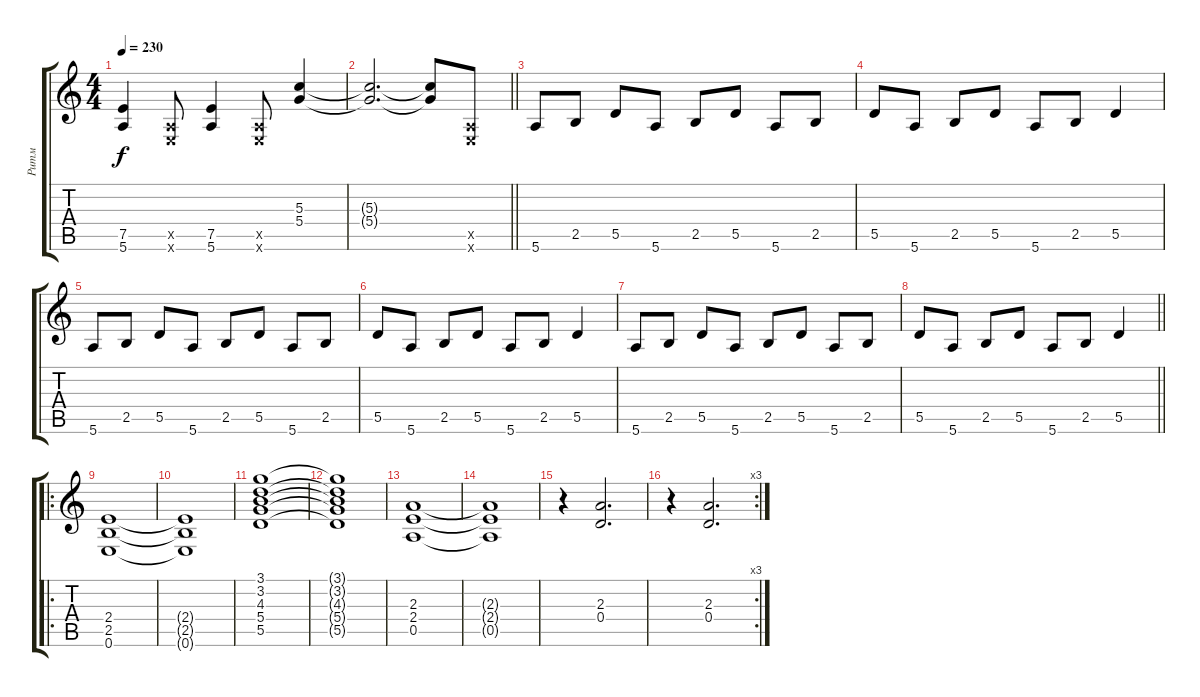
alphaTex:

\track ("Ритм" "Ритм") {instrument distortionguitar}
\staff {score tabs}
\tuning (E4 B3 G3 D3 A2 E2) {hide}
\ts (4 4)
\tempo 230
\clef g2
\ks c
(7.5 5.6).4{dy f} (0.5{x} 0.6{x}).8 (7.5 5.6).4 (0.5{x} 0.6{x}).8 (5.3 5.4).4 |
\barLineRight lightlight
(5.3{t} 5.4{t}).2{d} (5.3{t} 5.4{t}).8 (0.5{x} 0.6{x}).8 |
5.6.8{instrument distortionguitar} 2.5.8 5.5.8 5.6.8 2.5.8 5.5.8 5.6.8 2.5.8 |
5.5.8 5.6.8 2.5.8 5.5.8 5.6.8 2.5.8 5.5.4 |
5.6.8 2.5.8 5.5.8 5.6.8 2.5.8 5.5.8 5.6.8 2.5.8 |
5.5.8 5.6.8 2.5.8 5.5.8 5.6.8 2.5.8 5.5.4 |
5.6.8 2.5.8 5.5.8 5.6.8 2.5.8 5.5.8 5.6.8 2.5.8 |
\barLineRight lightlight
5.5.8 5.6.8 2.5.8 5.5.8 5.6.8 2.5.8 5.5.4 |
\ro
(2.4 2.5 0.6).1 |
(2.4{t} 2.5{t} 0.6{t}).1 |
(3.1 3.2 4.3 5.4 5.5).1 |
(3.1{t} 3.2{t} 4.3{t} 5.4{t} 5.5{t}).1 |
(2.3 2.4 0.5).1 |
(2.3{t} 2.4{t} 0.5{t}).1 |
r.4 (2.3 0.4).2{d} |
\rc 3
r.4 (2.3 0.4).2{d}
